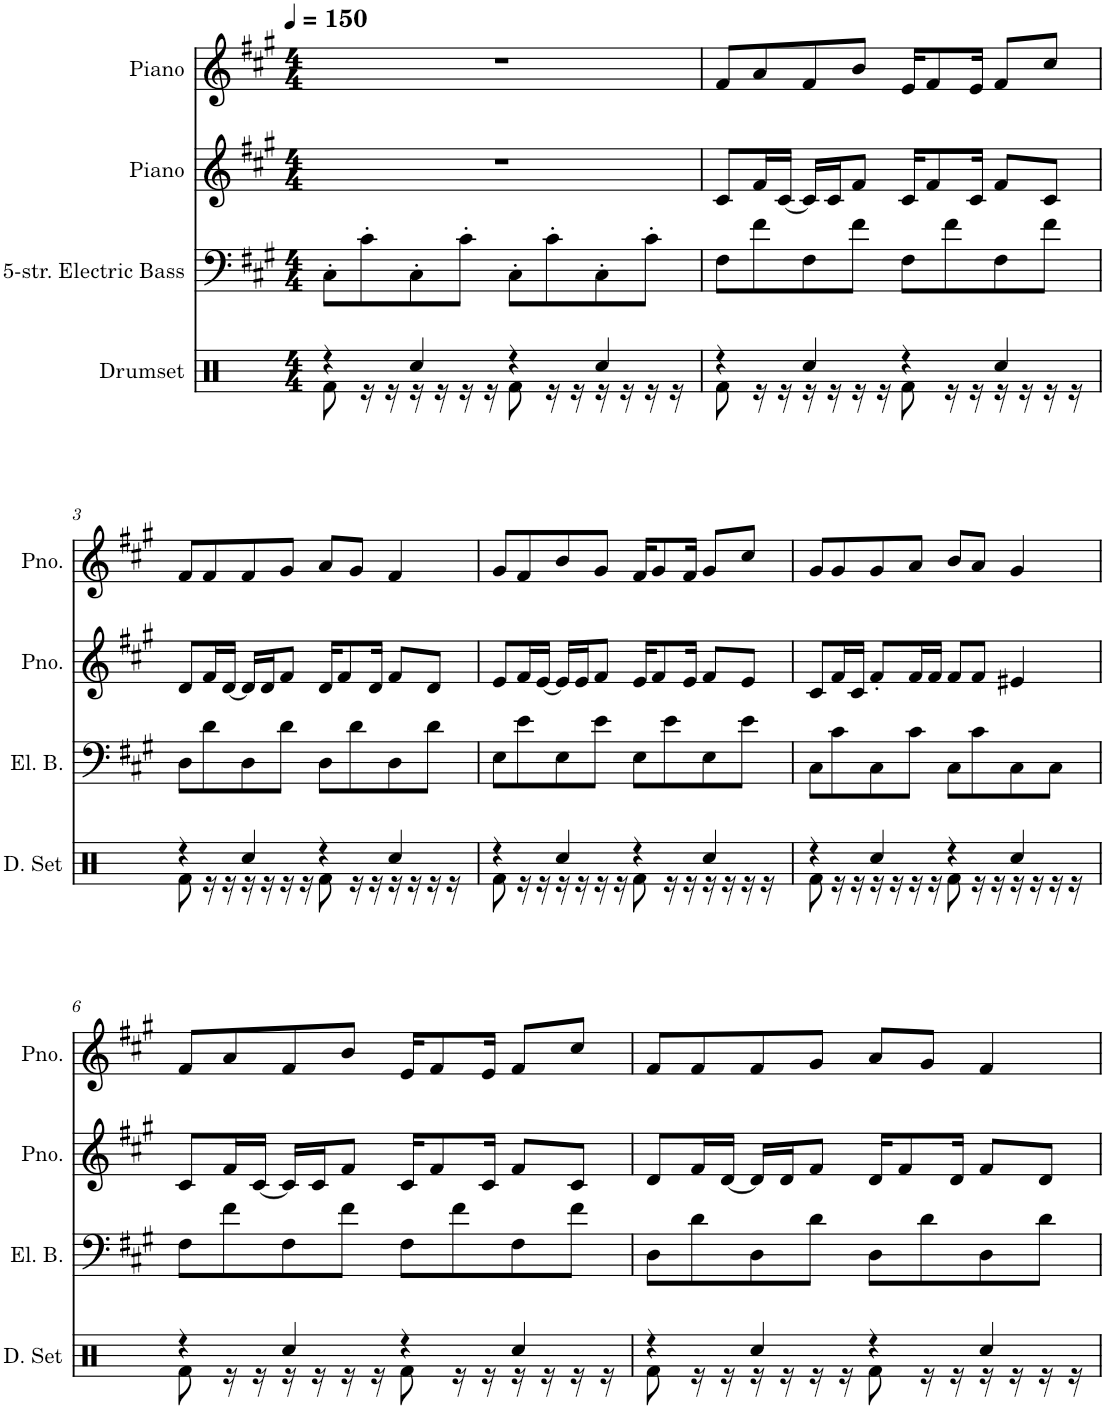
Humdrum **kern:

**kern	**kern	**kern	**kern
*part4	*part3	*part2	*part1
*staff4	*staff3	*staff2	*staff1
*I"Drumset	*I"5-str. Electric Bass	*I"Piano	*I"Piano
*I'D. Set	*I'El. B.	*I'Pno.	*I'Pno.
*clefX	*clefF4	*clefG2	*clefG2
*	*Trd7c12	*	*
*k[]	*k[f#c#g#]	*k[f#c#g#]	*k[f#c#g#]
*M4/4	*M4/4	*M4/4	*M4/4
*MM150	*MM150	*MM150	*MM150
=1	=1	=1	=1
*^	*	*	*
4r	8Rf\	8C#'\L	1r	1r
.	16r	8c#'\	.	.
.	16r	.	.	.
4Rcc/	16r	8C#'\	.	.
.	16r	.	.	.
.	16r	8c#'\J	.	.
.	16r	.	.	.
4r	8Rf\	8C#'\L	.	.
.	16r	8c#'\	.	.
.	16r	.	.	.
4Rcc/	16r	8C#'\	.	.
.	16r	.	.	.
.	16r	8c#'\J	.	.
.	16r	.	.	.
=2	=2	=2	=2	=2
4r	8Rf\	8F#\L	8c#/L	8f#/L
.	16r	8f#\	16f#/L	8a/
.	16r	.	[16c#/JJ	.
4Rcc/	16r	8F#\	16c#/LL]	8f#/
.	16r	.	16c#/J	.
.	16r	8f#\J	8f#/J	8b/J
.	16r	.	.	.
4r	8Rf\	8F#\L	16c#/KL	16e/KL
.	.	.	8f#/	8f#/
.	16r	8f#\	.	.
.	16r	.	16c#/Jk	16e/Jk
4Rcc/	16r	8F#\	8f#/L	8f#/L
.	16r	.	.	.
.	16r	8f#\J	8c#/J	8cc#/J
.	16r	.	.	.
!!LO:LB:g=z
=3	=3	=3	=3	=3
4r	8Rf\	8D\L	8d/L	8f#/L
.	16r	8d\	16f#/L	8f#/
.	16r	.	[16d/JJ	.
4Rcc/	16r	8D\	16d/LL]	8f#/
.	16r	.	16d/J	.
.	16r	8d\J	8f#/J	8g#/J
.	16r	.	.	.
4r	8Rf\	8D\L	16d/KL	8a/L
.	.	.	8f#/	.
.	16r	8d\	.	8g#/J
.	16r	.	16d/Jk	.
4Rcc/	16r	8D\	8f#/L	4f#/
.	16r	.	.	.
.	16r	8d\J	8d/J	.
.	16r	.	.	.
=4	=4	=4	=4	=4
4r	8Rf\	8E\L	8e/L	8g#/L
.	16r	8e\	16f#/L	8f#/
.	16r	.	[16e/JJ	.
4Rcc/	16r	8E\	16e/LL]	8b/
.	16r	.	16e/J	.
.	16r	8e\J	8f#/J	8g#/J
.	16r	.	.	.
4r	8Rf\	8E\L	16e/KL	16f#/KL
.	.	.	8f#/	8g#/
.	16r	8e\	.	.
.	16r	.	16e/Jk	16f#/Jk
4Rcc/	16r	8E\	8f#/L	8g#/L
.	16r	.	.	.
.	16r	8e\J	8e/J	8cc#/J
.	16r	.	.	.
=5	=5	=5	=5	=5
4r	8Rf\	8C#\L	8c#/L	8g#/L
.	16r	8c#\	16f#/L	8g#/
.	16r	.	16c#/JJ	.
4Rcc/	16r	8C#\	8f#'/L	8g#/
.	16r	.	.	.
.	16r	8c#\J	16f#/L	8a/J
.	16r	.	16f#/JJ	.
4r	8Rf\	8C#\L	8f#/L	8b/L
.	16r	8c#\	8f#/J	8a/J
.	16r	.	.	.
4Rcc/	16r	8C#\	4e#X/	4g#/
.	16r	.	.	.
.	16r	8C#\J	.	.
.	16r	.	.	.
!!LO:LB:g=z
=6	=6	=6	=6	=6
4r	8Rf\	8F#\L	8c#/L	8f#/L
.	16r	8f#\	16f#/L	8a/
.	16r	.	[16c#/JJ	.
4Rcc/	16r	8F#\	16c#/LL]	8f#/
.	16r	.	16c#/J	.
.	16r	8f#\J	8f#/J	8b/J
.	16r	.	.	.
4r	8Rf\	8F#\L	16c#/KL	16e/KL
.	.	.	8f#/	8f#/
.	16r	8f#\	.	.
.	16r	.	16c#/Jk	16e/Jk
4Rcc/	16r	8F#\	8f#/L	8f#/L
.	16r	.	.	.
.	16r	8f#\J	8c#/J	8cc#/J
.	16r	.	.	.
=7	=7	=7	=7	=7
4r	8Rf\	8D\L	8d/L	8f#/L
.	16r	8d\	16f#/L	8f#/
.	16r	.	[16d/JJ	.
4Rcc/	16r	8D\	16d/LL]	8f#/
.	16r	.	16d/J	.
.	16r	8d\J	8f#/J	8g#/J
.	16r	.	.	.
4r	8Rf\	8D\L	16d/KL	8a/L
.	.	.	8f#/	.
.	16r	8d\	.	8g#/J
.	16r	.	16d/Jk	.
4Rcc/	16r	8D\	8f#/L	4f#/
.	16r	.	.	.
.	16r	8d\J	8d/J	.
.	16r	.	.	.
*v	*v	*	*	*
=	=	=	=
*-	*-	*-	*-
